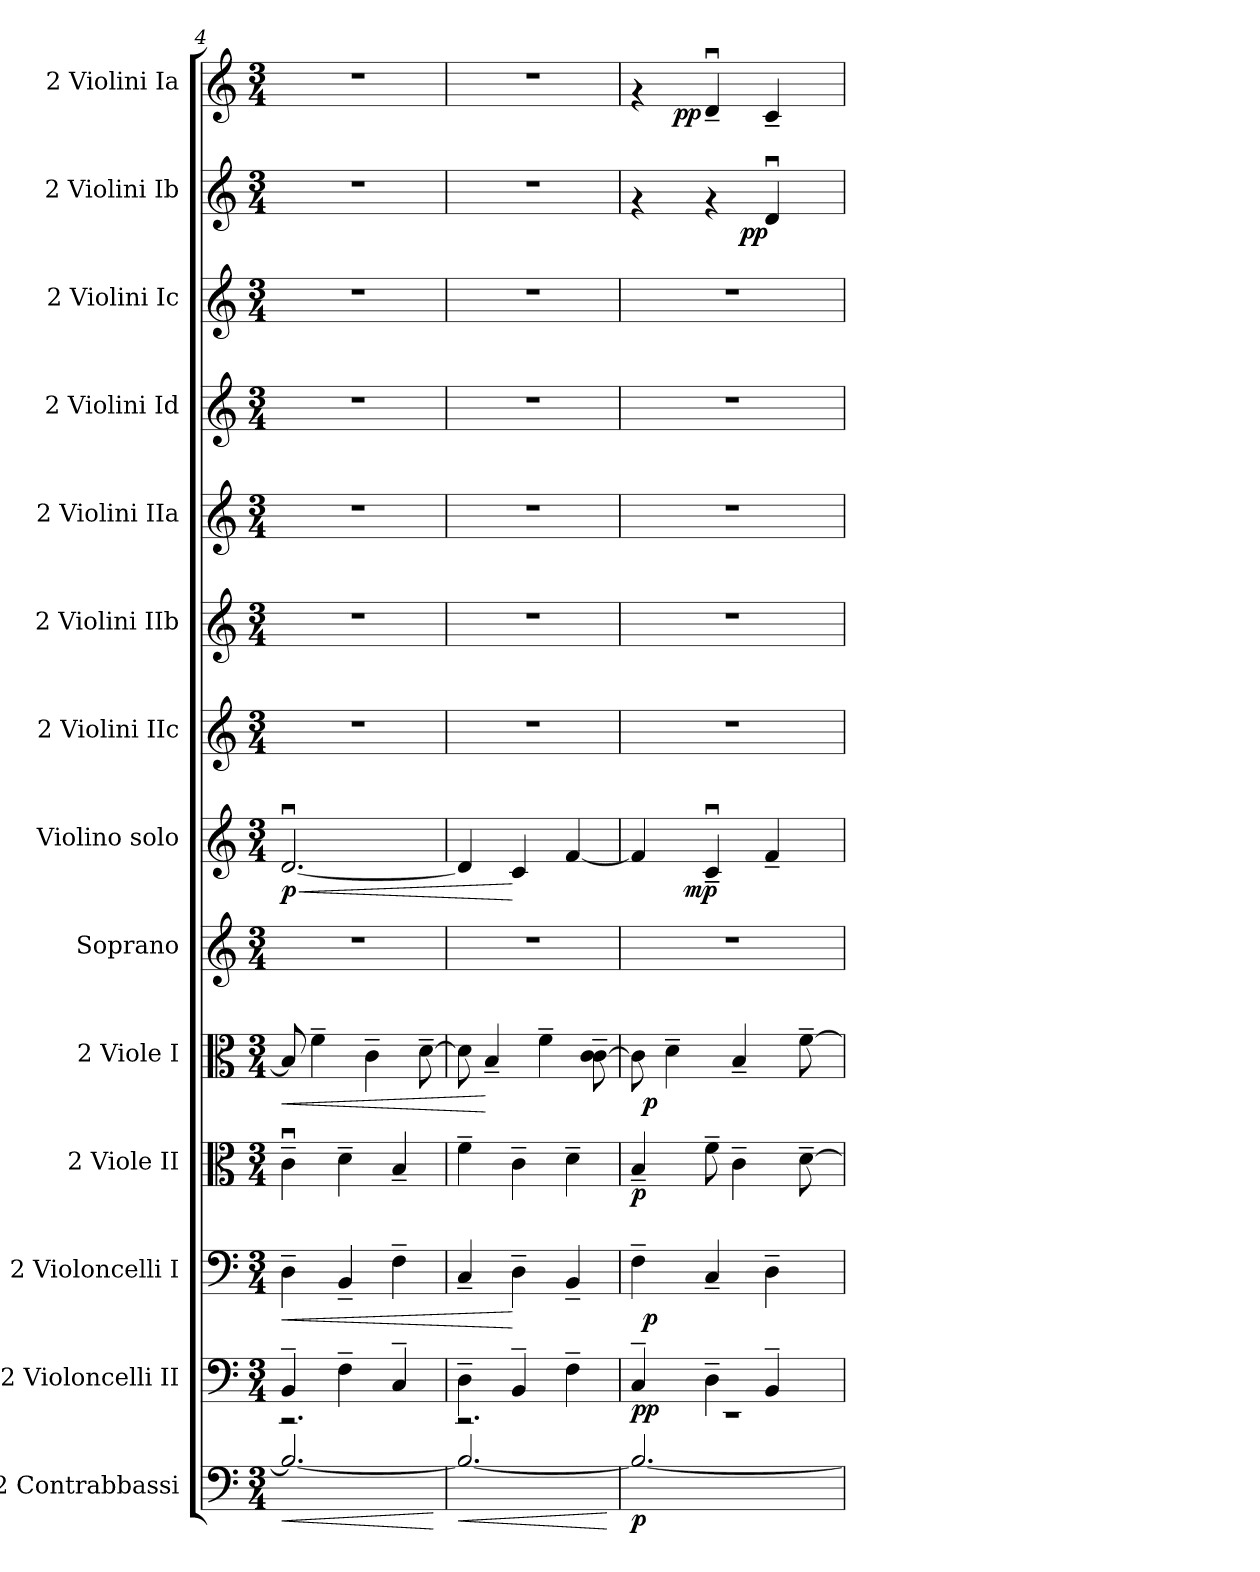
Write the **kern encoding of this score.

**kern	**dynam	**kern	**dynam	**kern	**dynam	**kern	**dynam	**kern	**dynam	**kern	**kern	**dynam	**kern	**kern	**kern	**kern	**kern	**kern	**dynam	**kern	**dynam
*part14	*part14	*part13	*part13	*part12	*part12	*part11	*part11	*part10	*part10	*part9	*part8	*part8	*part7	*part6	*part5	*part4	*part3	*part2	*part2	*part1	*part1
*staff14	*staff14	*staff13	*staff13	*staff12	*staff12	*staff11	*staff11	*staff10	*staff10	*staff9	*staff8	*staff8	*staff7	*staff6	*staff5	*staff4	*staff3	*staff2	*staff2	*staff1	*staff1
*I"2 Contrabbassi	*	*I"2 Violoncelli II	*	*I"2 Violoncelli I	*	*I"2 Viole II	*	*I"2 Viole I	*	*I"Soprano	*I"Violino solo	*	*I"2 Violini IIc	*I"2 Violini IIb	*I"2 Violini IIa	*I"2 Violini Id	*I"2 Violini Ic	*I"2 Violini Ib	*	*I"2 Violini Ia	*
*I'Cb.	*	*I'Vc. II	*	*I'Vc. I	*	*I'Vle II	*	*I'Vle I	*	*I'S.	*I'Vno solo	*	*I'Vni IIc	*I'Vni IIb	*I'Vni IIa	*I'Vni Id	*I'Vni Ic	*I'Vni Ib	*	*I'Vni Ia	*
*clefF4	*	*clefF4	*	*clefF4	*	*clefC3	*	*clefC3	*	*clefG2	*clefG2	*	*clefG2	*clefG2	*clefG2	*clefG2	*clefG2	*clefG2	*	*clefG2	*
*ITrd7c12	*	*	*	*	*	*	*	*	*	*	*	*	*	*	*	*	*	*	*	*	*
*k[]	*	*k[]	*	*k[]	*	*k[]	*	*k[]	*	*k[]	*k[]	*	*k[]	*k[]	*k[]	*k[]	*k[]	*k[]	*	*k[]	*
*C:	*	*C:	*	*C:	*	*C:	*	*C:	*	*C:	*C:	*	*C:	*C:	*C:	*C:	*C:	*C:	*	*C:	*
*M3/4	*	*M3/4	*	*M3/4	*	*M3/4	*	*M3/4	*	*M3/4	*M3/4	*	*M3/4	*M3/4	*M3/4	*M3/4	*M3/4	*M3/4	*	*M3/4	*
=4	=4	=4	=4	=4	=4	=4	=4	=4	=4	=4	=4	=4	=4	=4	=4	=4	=4	=4	=4	=4	=4
!	!LO:HP:b	!	!LO:HP:b	!	!LO:HP:b	!	!	!	!LO:HP:b	!	!	!LO:HP:b	!	!	!	!	!	!	!	!	!
*	*	*^	*	*	*	*	*	*	*	*	*	*	*	*	*	*	*	*	*	*	*
!	!	!	!	!	!	!	!	!	!	!	!	!	!LO:DY:n=1:b	!	!	!	!	!	!	!	!	!
2.BB/_<	<	4BB~</	2.r	<	4D~>\	<	4cu>~>\	.	8B/]	<	2.r	[<2.du>/	< p	2.r	2.r	2.r	2.r	2.r	2.r	.	2.r	.
.	.	.	.	.	.	.	.	.	4f~>\	.	.	.	.	.	.	.	.	.	.	.	.	.
.	.	4F~>\	.	.	4BB~</	.	4d~>\	.	.	.	.	.	.	.	.	.	.	.	.	.	.	.
.	.	.	.	.	.	.	.	.	4c~>\	.	.	.	.	.	.	.	.	.	.	.	.	.
.	.	4C~</	.	.	4F~>\	.	4B~</	.	.	.	.	.	.	.	.	.	.	.	.	.	.	.
.	.	.	.	.	.	.	.	.	[>8d~>\	.	.	.	.	.	.	.	.	.	.	.	.	.
*	*	*v	*v	*	*	*	*	*	*	*	*	*	*	*	*	*	*	*	*	*	*	*
.	[	.	.	.	.	.	.	.	.	.	.	.	.	.	.	.	.	.	.	.	.
=5	=5	=5	=5	=5	=5	=5	=5	=5	=5	=5	=5	=5	=5	=5	=5	=5	=5	=5	=5	=5	=5
!	!LO:HP:b	!	!	!	!	!	!	!	!	!	!	!	!	!	!	!	!	!	!	!	!
*	*	*^	*	*	*	*	*	*	*	*	*	*	*	*	*	*	*	*	*	*	*
2.BB/_<	<	4D~>\	2.r	.	4C~</	.	4f~>\	.	8d\]	.	2.r	4d/]	.	2.r	2.r	2.r	2.r	2.r	2.r	.	2.r	.
.	.	.	.	.	.	.	.	.	4B~</	[	.	.	.	.	.	.	.	.	.	.	.	.
.	.	4BB~</	.	[	4D~>\	[	4c~>\	.	.	.	.	4c/	[	.	.	.	.	.	.	.	.	.
.	.	.	.	.	.	.	.	.	4f~>\	.	.	.	.	.	.	.	.	.	.	.	.	.
.	.	4F~>\	.	.	4BB~</	.	4d~>\	.	.	.	.	[<4f/	.	.	.	.	.	.	.	.	.	.
.	.	.	.	.	.	.	.	.	8c\~> [>8c\~>	.	.	.	.	.	.	.	.	.	.	.	.	.
*	*	*v	*v	*	*	*	*	*	*	*	*	*	*	*	*	*	*	*	*	*	*	*
.	[	.	.	.	.	.	.	.	.	.	.	.	.	.	.	.	.	.	.	.	.
=6	=6	=6	=6	=6	=6	=6	=6	=6	=6	=6	=6	=6	=6	=6	=6	=6	=6	=6	=6	=6	=6
*	*	*^	*	*	*	*	*	*	*	*	*	*	*	*	*	*	*	*	*	*	*
!	!LO:DY:b	!	!	!LO:DY:b	!	!	!	!LO:DY:b	!	!	!	!	!	!	!	!	!	!	!	!	!	!
*	*	*	*	*	*^	*	*	*	*^	*	*	*^	*	*	*	*	*	*	*^	*	*^	*
2.BB/_<	p	4C~</	2.r	pp	4F~>\	32ryy	.	4B~</	p	8c\]	32ryy	.	2.r	4f/]	8ryy	.	2.r	2.r	2.r	2.r	2.r	4rf	4ryy	.	4rf	8ryy	.
!	!	!	!	!	!	!	!LO:DY:b	!	!	!	!	!LO:DY:b	!	!	!	!	!	!	!	!	!	!	!	!	!	!	!
.	.	.	.	.	.	2ryy	p	.	.	.	2ryy	p	.	.	.	.	.	.	.	.	.	.	.	.	.	.	.
.	.	.	.	.	.	.	.	.	.	4d~>\	.	.	.	.	32.ryy	.	.	.	.	.	.	.	.	.	.	64ryy	.
!	!	!	!	!	!	!	!	!	!	!	!	!	!	!	!	!	!	!	!	!	!	!	!	!	!	!	!LO:DY:b
.	.	.	.	.	.	.	.	.	.	.	.	.	.	.	.	.	.	.	.	.	.	.	.	.	.	2ryy	pp
!	!	!	!	!	!	!	!	!	!	!	!	!	!	!	!	!LO:DY:b	!	!	!	!	!	!	!	!	!	!	!
.	.	.	.	.	.	.	.	.	.	.	.	.	.	.	2ryy	mp	.	.	.	.	.	.	.	.	.	.	.
.	.	4D~>\	.	.	4C~</	.	.	8f~>\	.	.	.	.	.	4cu>~</	.	.	.	.	.	.	.	4rf	8ryy	.	4du>~</	.	.
.	.	.	.	.	.	.	.	4c~>\	.	4B~</	.	.	.	.	.	.	.	.	.	.	.	.	64ryy	.	.	.	.
!	!	!	!	!	!	!	!	!	!	!	!	!	!	!	!	!	!	!	!	!	!	!	!	!LO:DY:b	!	!	!
.	.	.	.	.	.	.	.	.	.	.	.	.	.	.	.	.	.	.	.	.	.	.	4ryy	pp	.	.	.
.	.	4BB~</	.	.	4D~>\	.	.	.	.	.	.	.	.	4f~</	.	.	.	.	.	.	.	4du>/	.	.	4c~</	.	.
.	.	.	.	.	.	8..ryy	.	.	.	.	8..ryy	.	.	.	.	.	.	.	.	.	.	.	.	.	.	.	.
.	.	.	.	.	.	.	.	[>8d~>\	.	[>8f~>\	.	.	.	.	.	.	.	.	.	.	.	.	.	.	.	.	.
.	.	.	.	.	.	.	.	.	.	.	.	.	.	.	.	.	.	.	.	.	.	.	16..ryy	.	.	16..ryy	.
.	.	.	.	.	.	.	.	.	.	.	.	.	.	.	16ryy	.	.	.	.	.	.	.	.	.	.	.	.
.	.	.	.	.	.	.	.	.	.	.	.	.	.	.	64ryy	.	.	.	.	.	.	.	.	.	.	.	.
*	*	*v	*v	*	*	*	*	*	*	*v	*v	*	*	*v	*v	*	*	*	*	*	*	*v	*v	*	*v	*v	*
*	*	*	*	*v	*v	*	*	*	*	*	*	*	*	*	*	*	*	*	*	*	*	*
=	=	=	=	=	=	=	=	=	=	=	=	=	=	=	=	=	=	=	=	=	=
*-	*-	*-	*-	*-	*-	*-	*-	*-	*-	*-	*-	*-	*-	*-	*-	*-	*-	*-	*-	*-	*-
